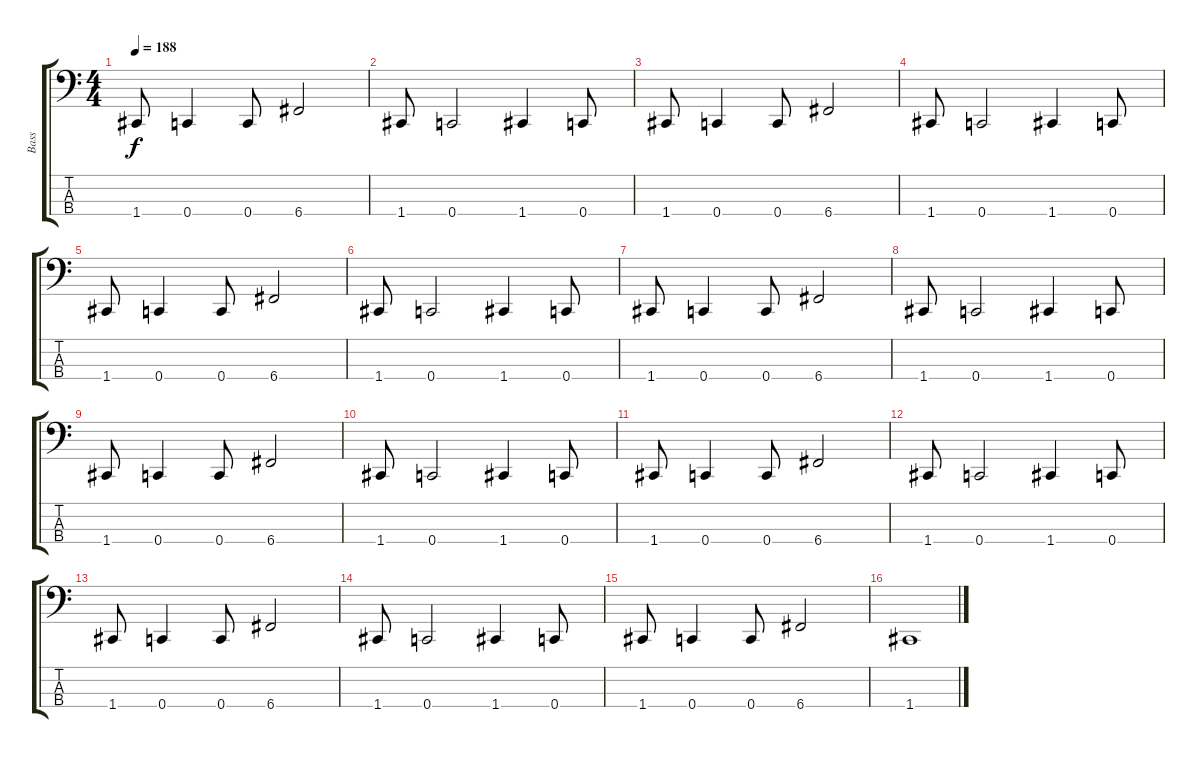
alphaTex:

\track ("Bass" "Bass") {instrument electricbasspick}
\staff {score tabs}
\tuning (F2 C2 G1 C1) {hide}
\ts (4 4)
\tempo 188
\clef f4
\ks c
1.4.8{dy f} 0.4.4 0.4.8 6.4.2 |
1.4.8 0.4.2 1.4.4 0.4.8 |
1.4.8 0.4.4 0.4.8 6.4.2 |
1.4.8 0.4.2 1.4.4 0.4.8 |
1.4.8 0.4.4 0.4.8 6.4.2 |
1.4.8 0.4.2 1.4.4 0.4.8 |
1.4.8 0.4.4 0.4.8 6.4.2 |
1.4.8 0.4.2 1.4.4 0.4.8 |
1.4.8 0.4.4 0.4.8 6.4.2 |
1.4.8 0.4.2 1.4.4 0.4.8 |
1.4.8 0.4.4 0.4.8 6.4.2 |
1.4.8 0.4.2 1.4.4 0.4.8 |
1.4.8 0.4.4 0.4.8 6.4.2 |
1.4.8 0.4.2 1.4.4 0.4.8 |
1.4.8 0.4.4 0.4.8 6.4.2 |
1.4.1
